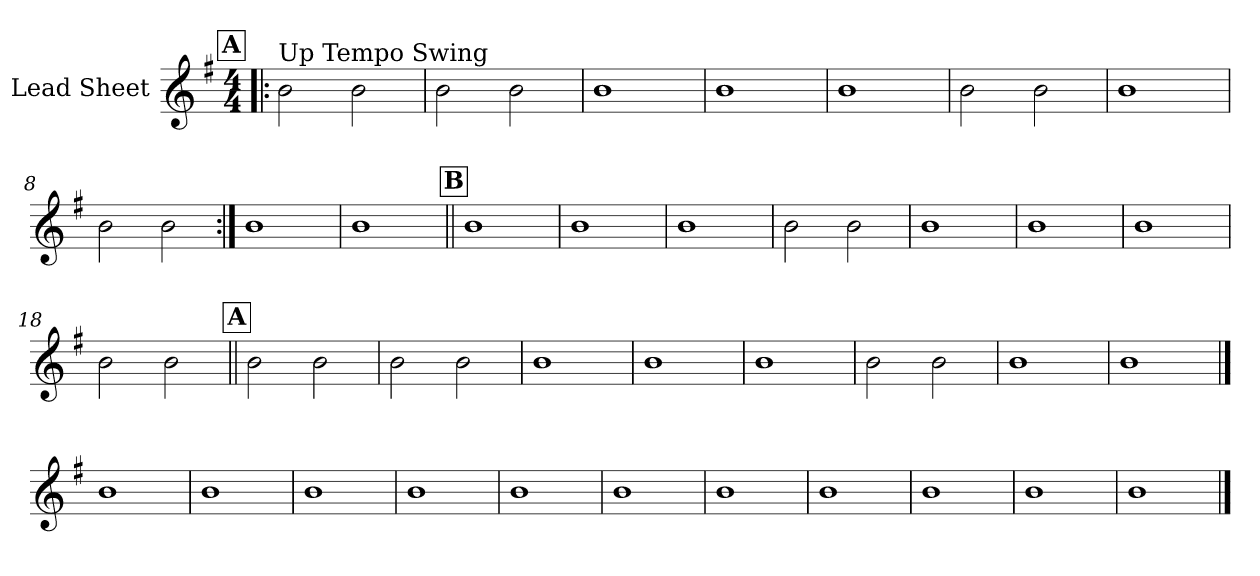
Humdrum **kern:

**kern
*part1
*staff1
*I"Lead Sheet
*clefG2
*k[f#]
*G:
*M4/4
!!LO:REH:place=s1:a:fs=14:t=A
=1!|:
!LO:TX:a:t=Up Tempo Swing
2b\
2b\
=2
2b\
2b\
=3
1b
=4
1b
!!LO:LB:g=z
=5
1b
=6
2b\
2b\
=7
1b
=8
2b\
2b\
!!LO:LB:g=z
=9:|!
1b
=10
1b
!!LO:LB:g=z
!!LO:REH:place=s1:a:fs=14:t=B
=11||
1b
=12
1b
=13
1b
=14
2b\
2b\
!!LO:LB:g=z
=15
1b
=16
1b
=17
1b
=18
2b\
2b\
!!LO:LB:g=z
!!LO:REH:place=s1:a:fs=14:t=A
=19||
2b\
2b\
=20
2b\
2b\
=21
1b
=22
1b
!!LO:LB:g=z
=23
1b
=24
2b\
2b\
=25
1b
=26
1b
!!LO:LB:g=z
==27
1b
=28
1b
=29
1b
=30
1b
!!LO:LB:g=z
=31
1b
=32
1b
=33
1b
=34
1b
!!LO:LB:g=z
=35
1b
=36
1b
=37
1b
==
*-
